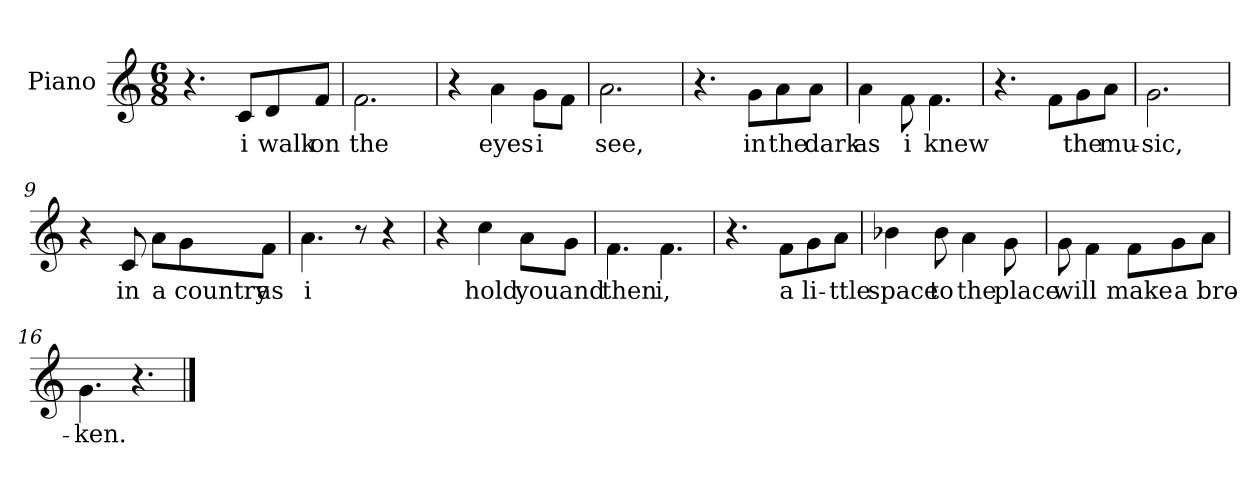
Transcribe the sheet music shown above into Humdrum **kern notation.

**kern	**text
*part1	*part1
*staff1	*staff1
*I"Piano	*
*I'Pno.	*
*clefG2	*
*k[]	*
*M6/8	*
=1	=1
4.r	.
8c/L	i
8d/	walk
8f/J	on
=2	=2
2.f\	the
=3	=3
4r	.
4a\	eyes
8g\L	i
8f\J	.
=4	=4
2.a\	see,
=5	=5
4.r	.
8g\L	in
8a\	the
8a\J	dark
=6	=6
4a\	as
8f\	i
4.f\	knew
=7	=7
4.r	.
8f\L	--
8g\	the
8a\J	mu-
=8	=8
2.g\	-sic,
=9	=9
4r	.
8c/	in
8a\L	a
8g\	country
8f\J	as
=10	=10
4.a\	i
8r	.
4r	.
=11	=11
4r	.
4cc\	hold
8a\L	you
8g\J	and
=12	=12
4.f\	then
4.f\	i,
=13	=13
4.r	.
8f\L	a
8g\	li-
8a\J	-ttle
=14	=14
4b-X\	space
8b-\	to
4a\	the
8g\	place
=15	=15
8g\	will
4f\	--
8f\L	make
8g\	a
8a\J	bro-
=16	=16
4.g\	-ken.
4.r	.
==	==
*-	*-
